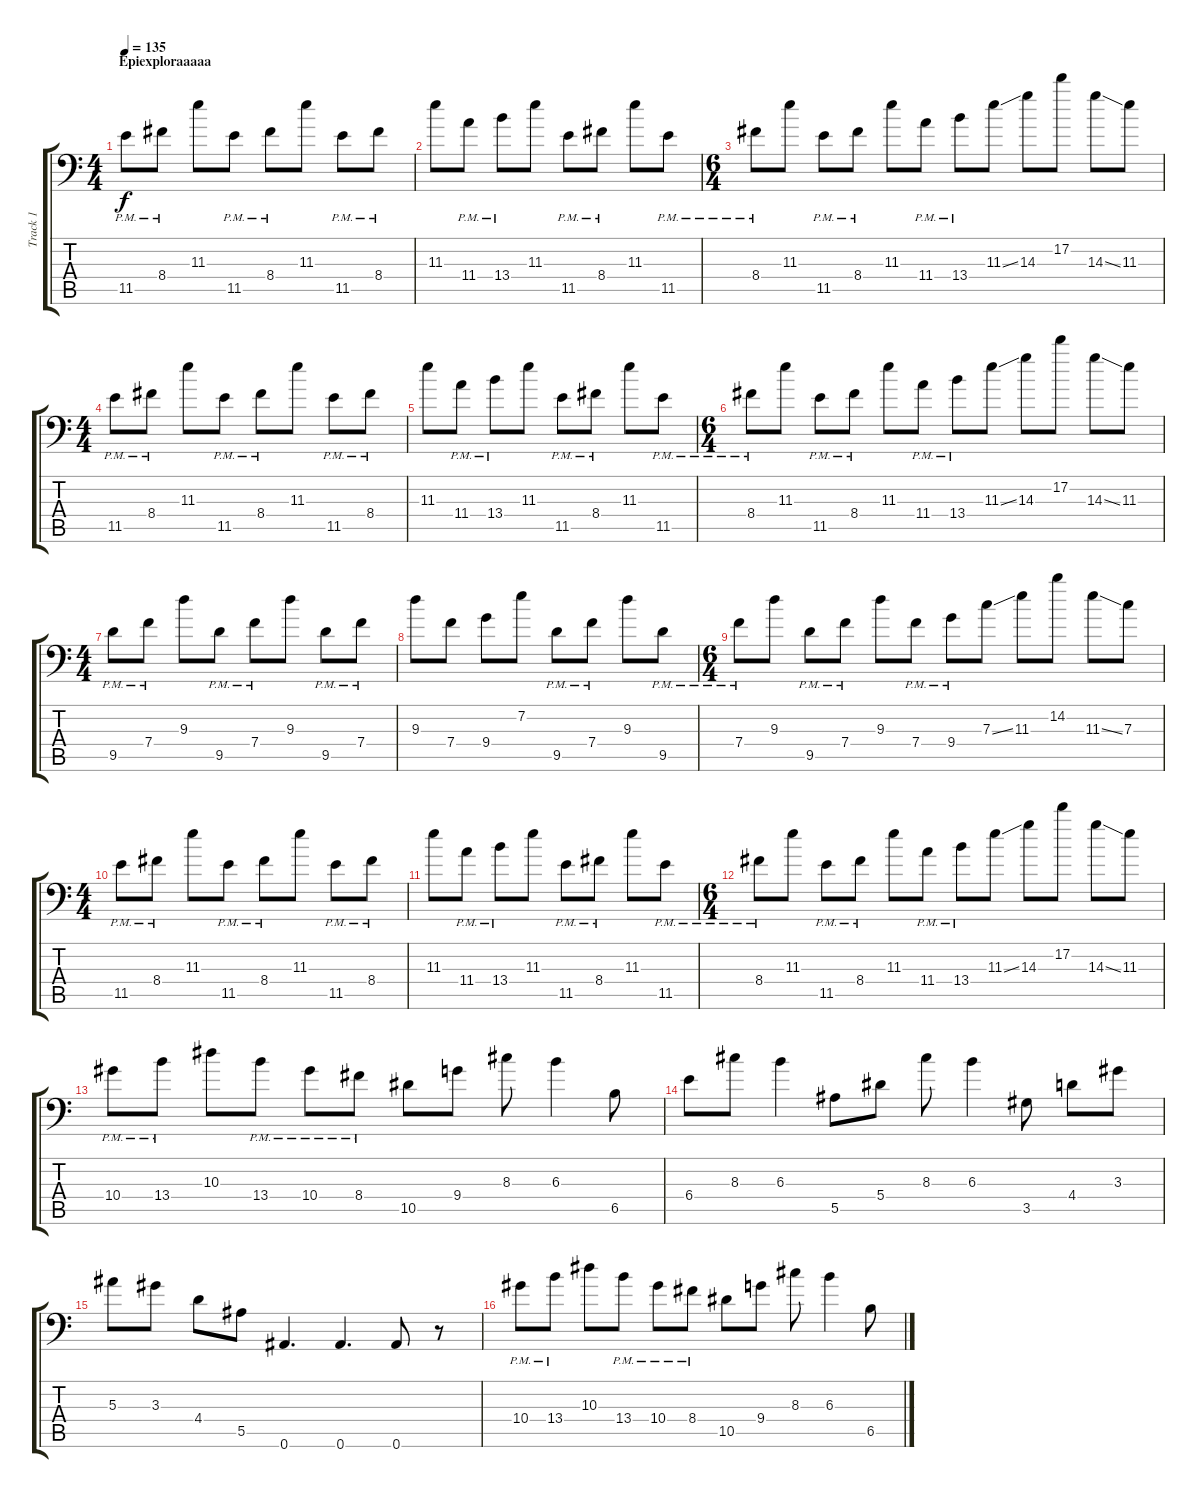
\track ("Track 1" "Track 1") {instrument electricguitarjazz}
\staff {score tabs}
\tuning (D4 A3 F3 Bb2 F2 Bb1) {hide}
\ts (4 4)
\section ("" "Epiexploraaaaa")
\tempo 135
\clef f4
\ks c
11.5{pm}.8{dy f} 8.4{pm}.8 11.3.8 11.5{pm}.8 8.4{pm}.8 11.3.8 11.5{pm}.8 8.4{pm}.8 |
11.3.8 11.4{pm}.8 13.4{pm}.8 11.3.8 11.5{pm}.8 8.4{pm}.8 11.3.8 11.5{pm}.8 |
\ts (6 4)
8.4{pm}.8 11.3.8 11.5{pm}.8 8.4{pm}.8 11.3.8 11.4{pm}.8 13.4{pm}.8 11.3{ss}.8 14.3.8 17.2.8 14.3{ss}.8 11.3.8 |
\ts (4 4)
11.5{pm}.8 8.4{pm}.8 11.3.8 11.5{pm}.8 8.4{pm}.8 11.3.8 11.5{pm}.8 8.4{pm}.8 |
11.3.8 11.4{pm}.8 13.4{pm}.8 11.3.8 11.5{pm}.8 8.4{pm}.8 11.3.8 11.5{pm}.8 |
\ts (6 4)
8.4{pm}.8 11.3.8 11.5{pm}.8 8.4{pm}.8 11.3.8 11.4{pm}.8 13.4{pm}.8 11.3{ss}.8 14.3.8 17.2.8 14.3{ss}.8 11.3.8 |
\ts (4 4)
9.5{pm}.8 7.4{pm}.8 9.3.8 9.5{pm}.8 7.4{pm}.8 9.3.8 9.5{pm}.8 7.4{pm}.8 |
9.3.8 7.4.8 9.4.8 7.2.8 9.5{pm}.8 7.4{pm}.8 9.3.8 9.5{pm}.8 |
\ts (6 4)
7.4{pm}.8 9.3.8 9.5{pm}.8 7.4{pm}.8 9.3.8 7.4{pm}.8 9.4{pm}.8 7.3{ss}.8 11.3.8 14.2.8 11.3{ss}.8 7.3.8 |
\ts (4 4)
11.5{pm}.8 8.4{pm}.8 11.3.8 11.5{pm}.8 8.4{pm}.8 11.3.8 11.5{pm}.8 8.4{pm}.8 |
11.3.8 11.4{pm}.8 13.4{pm}.8 11.3.8 11.5{pm}.8 8.4{pm}.8 11.3.8 11.5{pm}.8 |
\ts (6 4)
8.4{pm}.8 11.3.8 11.5{pm}.8 8.4{pm}.8 11.3.8 11.4{pm}.8 13.4{pm}.8 11.3{ss}.8 14.3.8 17.2.8 14.3{ss}.8 11.3.8 |
10.4{pm}.8 13.4{pm}.8 10.3.8 13.4{pm}.8 10.4{pm}.8 8.4{pm}.8 10.5.8 9.4.8 8.3.8 6.3.4 6.5.8 |
6.4.8 8.3.8 6.3.4 5.5.8 5.4.8 8.3.8 6.3.4 3.5.8 4.4.8 3.3.8 |
5.3.8 3.3.8 4.4.8 5.5.8 0.6.4{d} 0.6.4{d} 0.6.8 r.8 |
10.4{pm}.8 13.4{pm}.8 10.3.8 13.4{pm}.8 10.4{pm}.8 8.4{pm}.8 10.5.8 9.4.8 8.3.8 6.3.4 6.5.8
